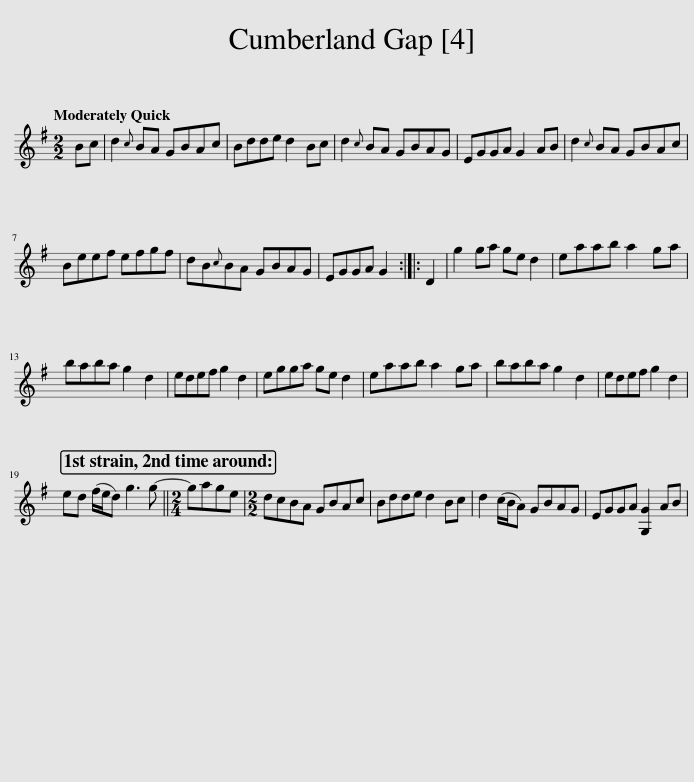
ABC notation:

X:1
L:1/8
Q:1/4=120
M:2/2
I:linebreak $
K:G
V:1 treble
V:1
 Bc | d2{c} BA GBAc | Bdde d2 Bc | d2{c} BA GBAG | EGGA G2 AB | %5
 d2{c} BA GBAc |$ Beef efgf | dB{c}BA GBAG | EGGA G2 :: D2 | %10
 g2 ga ge d2 | eaab a2 ga |$ baba g2 d2 | edef g2 d2 | egga ge d2 | %15
 eaab a2 ga | baba g2 d2 | edef g2 d2 |$ ed (f/e/d) g3 g- ||[M:2/4] gage | %20
[M:2/2] dcBA GBAc | Bdde d2 Bc | d2 (c/B/A) GBAG | EGGA [G,G]2 AB | %24
